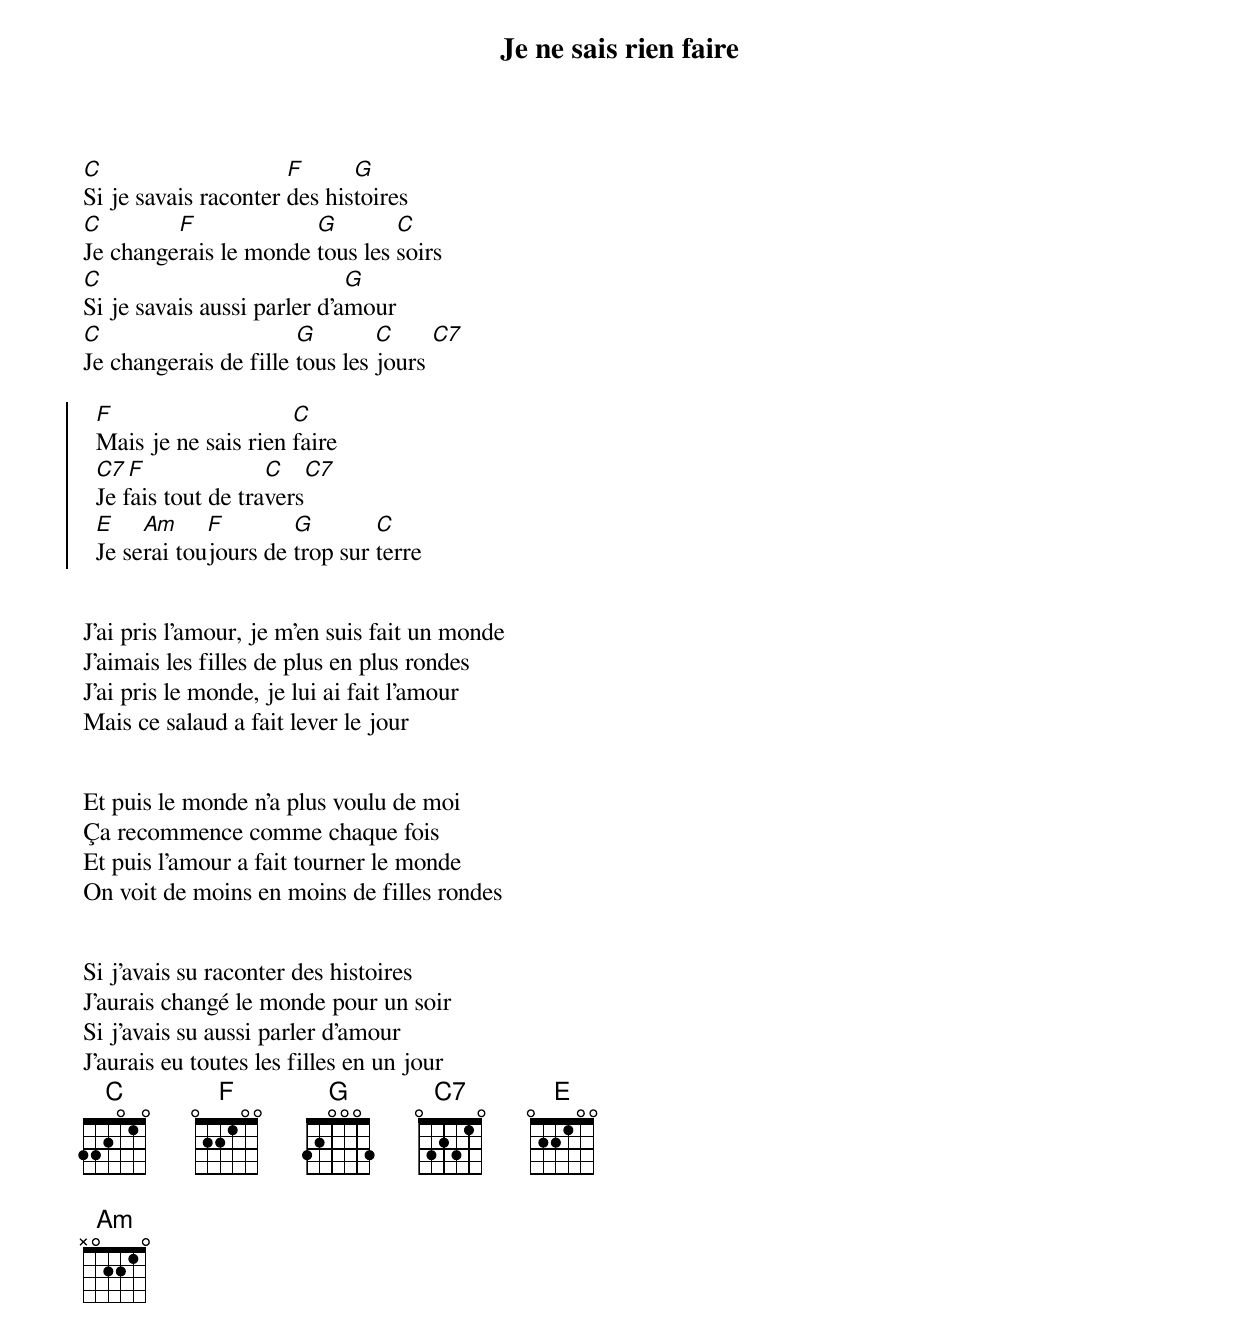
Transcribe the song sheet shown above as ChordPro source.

{title: Je ne sais rien faire}
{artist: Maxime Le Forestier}
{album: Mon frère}
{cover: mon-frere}
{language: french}
{columns: 2}
{define: C frets 3 3 2 0 1 0}
{define: F base-fret 1 frets 0 2 2 1 0 0}
{define: G frets 3 2 0 0 0 3}
{define: C7 frets 0 3 2 3 1 0}
{define: E frets 0 2 2 1 0 0}
{define: Am frets X 0 2 2 1 0}


[C]Si je savais raconter [F]des his[G]toires
[C]Je change[F]rais le monde [G]tous les [C]soirs
[C]Si je savais aussi parler d'a[G]mour
[C]Je changerais de fille [G]tous les [C]jours [C7]

{start_of_chorus}
  [F]Mais je ne sais rien [C]faire
  [C7 F]Je fais tout de tra[C]vers[C7]
  [E]Je se[Am]rai tou[F]jours de [G]trop sur [C]terre
{end_of_chorus}


J'ai pris l'amour, je m'en suis fait un monde
J'aimais les filles de plus en plus rondes
J'ai pris le monde, je lui ai fait l'amour
Mais ce salaud a fait lever le jour


Et puis le monde n'a plus voulu de moi
Ça recommence comme chaque fois
Et puis l'amour a fait tourner le monde
On voit de moins en moins de filles rondes


Si j'avais su raconter des histoires
J'aurais changé le monde pour un soir
Si j'avais su aussi parler d'amour
J'aurais eu toutes les filles en un jour
